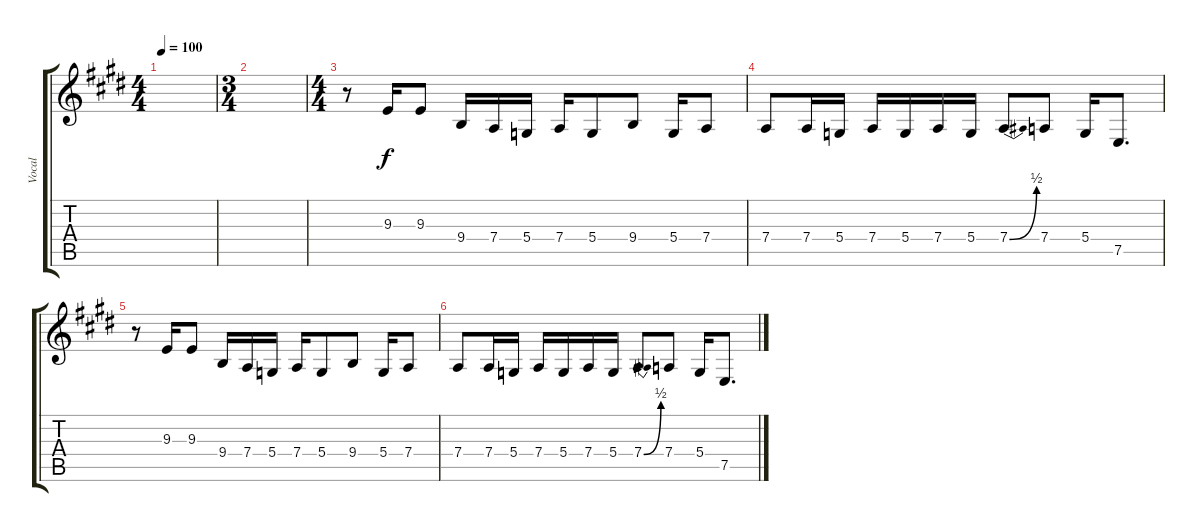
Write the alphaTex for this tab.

\track ("Vocal" "Vocal") {instrument violin}
\staff {score tabs}
\tuning (E4 B3 G3 D3 A2 E2) {hide}
\ts (4 4)
\tempo 100
\clef g2
\ks e
|
\ts (3 4)
|
\ts (4 4)
r.8 9.3.16 9.3.8 9.4.16 7.4.16 5.4.16 7.4.16 5.4.8 9.4.8 5.4.16 7.4.8 |
7.4.8 7.4.16 5.4.16 7.4.16 5.4.16 7.4.16 5.4.16 7.4{be (bend 0 0 60 2)}.8 7.4.8 5.4.16 7.5.8{d} |
r.8 9.3.16 9.3.8 9.4.16 7.4.16 5.4.16 7.4.16 5.4.8 9.4.8 5.4.16 7.4.8 |
7.4.8 7.4.16 5.4.16 7.4.16 5.4.16 7.4.16 5.4.16 7.4{be (bend 0 0 60 2)}.8 7.4.8 5.4.16 7.5.8{d}
